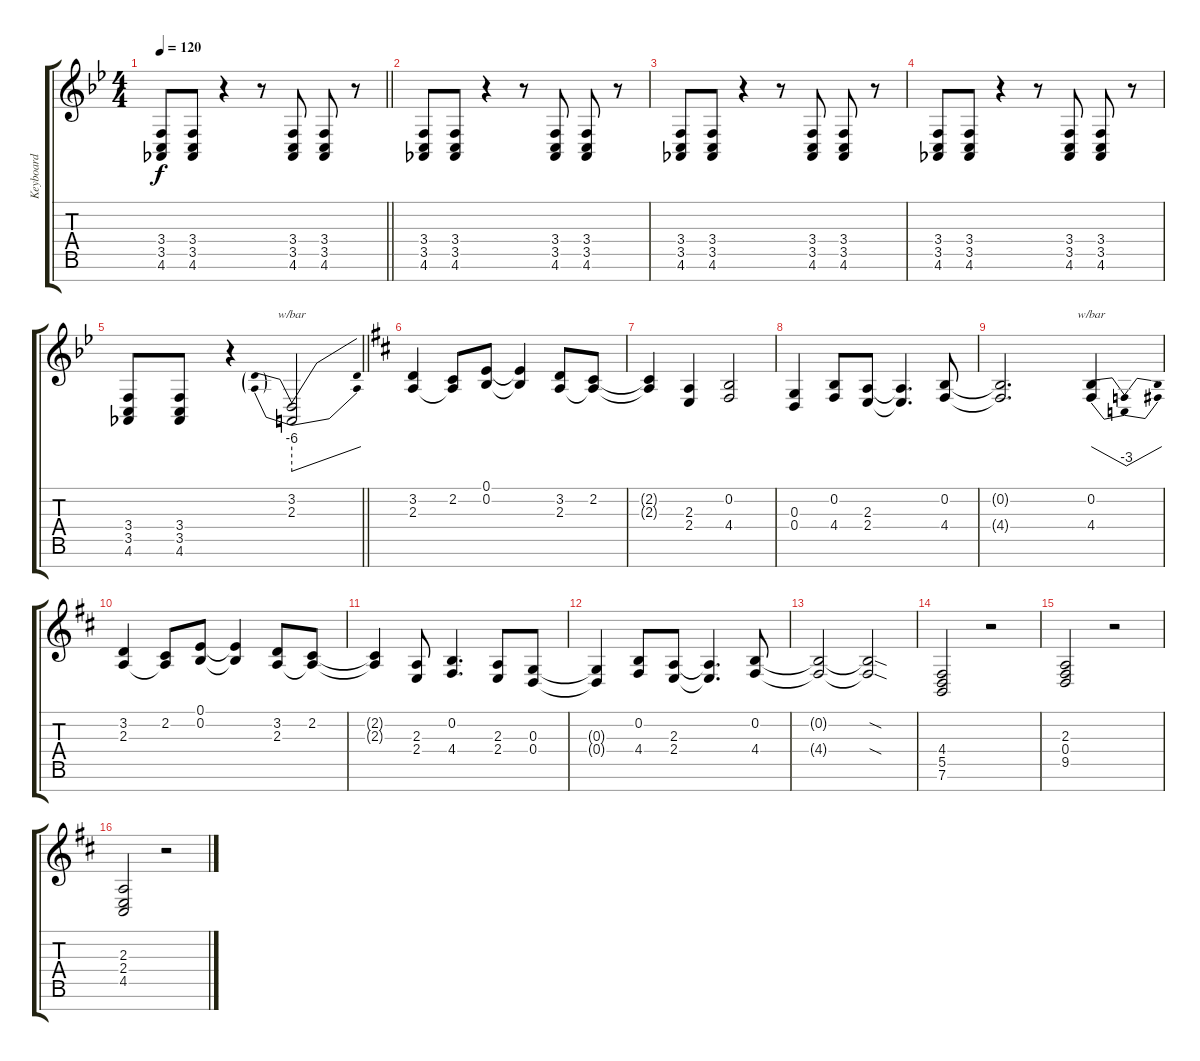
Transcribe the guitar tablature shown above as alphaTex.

\track ("Keyboard" "Keyboard") {instrument pizzicatostrings}
\staff {score tabs}
\tuning (E4 B3 G3 D3 A2 E2 B1) {hide}
\ts (4 4)
\tempo 120
\clef g2
\barLineRight lightlight
\ks bb
(3.4 3.5 4.6).8{dy f} (3.4 3.5 4.6).8 r.4 r.8 (3.4 3.5 4.6).8 (3.4 3.5 4.6).8 r.8 |
(3.4 3.5 4.6).8 (3.4 3.5 4.6).8 r.4 r.8 (3.4 3.5 4.6).8 (3.4 3.5 4.6).8 r.8 |
(3.4 3.5 4.6).8 (3.4 3.5 4.6).8 r.4 r.8 (3.4 3.5 4.6).8 (3.4 3.5 4.6).8 r.8 |
(3.4 3.5 4.6).8 (3.4 3.5 4.6).8 r.4 r.8 (3.4 3.5 4.6).8 (3.4 3.5 4.6).8 r.8 |
\barLineRight lightlight
(3.4 3.5 4.6).8 (3.4 3.5 4.6).8 r.4 (3.2 2.3).2{tbe (predivedive default 0 -24 60 0) instrument drawbarorgan} |
\ks d
(3.2 2.3).4 (2.2 2.3{t}).8 (0.1 0.2).8 (0.1{t} 0.2{t}).4 (3.2 2.3).8 (2.2 2.3{t}).8 |
(2.2{t} 2.3{t}).4 (2.3 2.4).4 (0.2 4.4).2 |
(0.3 0.4).4 (0.2 4.4).8 (2.3 2.4).8 (2.3{t} 2.4{t}).4{d} (0.2 4.4).8 |
(0.2{t} 4.4{t}).2{d} (0.2 4.4).4{tbe (dip default 0 0 18 -12 60 0)} |
(3.2 2.3).4 (2.2 2.3{t}).8 (0.1 0.2).8 (0.1{t} 0.2{t}).4 (3.2 2.3).8 (2.2 2.3{t}).8 |
(2.2{t} 2.3{t}).4 (2.3 2.4).8 (0.2 4.4).4{d} (2.3 2.4).8 (0.3 0.4).8 |
(0.3{t} 0.4{t}).4 (0.2 4.4).8 (2.3 2.4).8 (2.3{t} 2.4{t}).4{d} (0.2 4.4).8 |
(0.2{t} 4.4{t}).2 (0.2{sod t} 4.4{sod t}).2 |
(4.4 5.5 7.6).2 r.2 |
(2.3 0.4 9.5).2 r.2 |
(2.3 2.4 4.5).2 r.2
